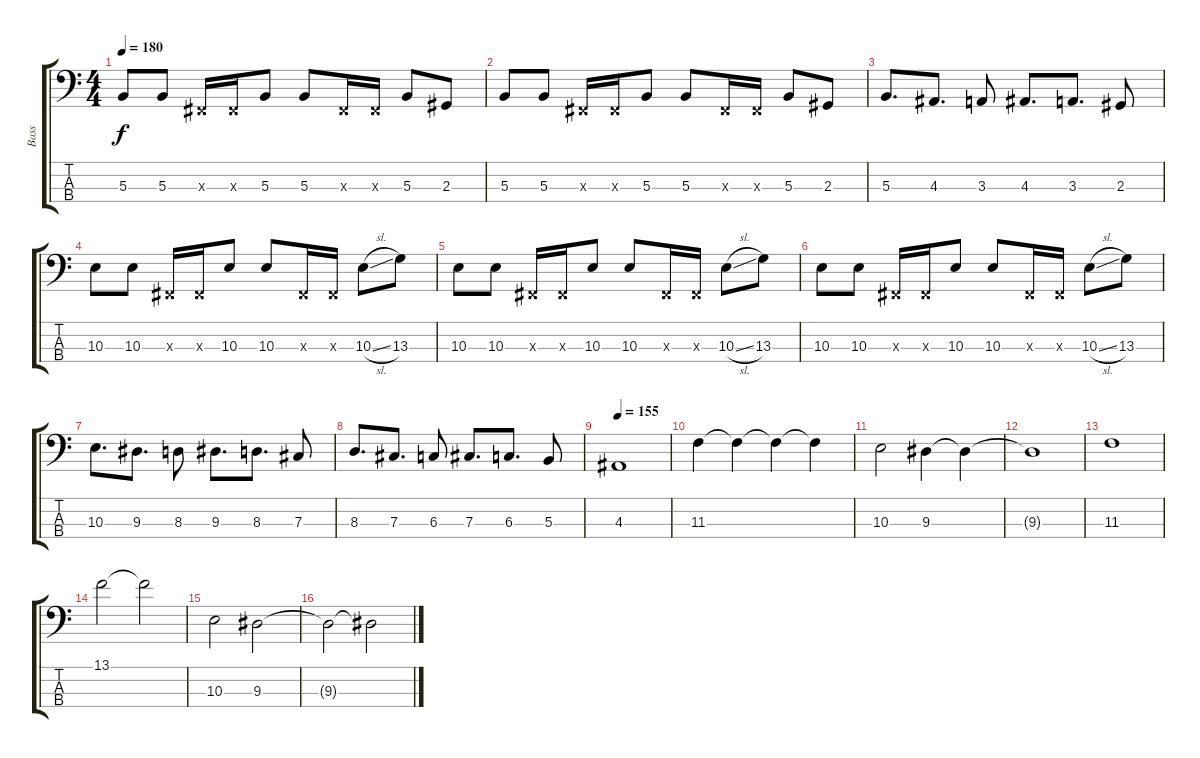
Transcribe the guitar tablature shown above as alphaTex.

\track ("Bass" "Bass") {instrument slapbass1}
\staff {score tabs}
\tuning (E2 B1 Gb1 B0) {hide}
\ts (4 4)
\tempo 180
\clef f4
\ks c
5.3.8{dy f} 5.3.8 0.3{x}.16 0.3{x}.16 5.3.8 5.3.8 0.3{x}.16 0.3{x}.16 5.3.8 2.3.8 |
5.3.8 5.3.8 0.3{x}.16 0.3{x}.16 5.3.8 5.3.8 0.3{x}.16 0.3{x}.16 5.3.8 2.3.8 |
5.3.8{d} 4.3.8{d} 3.3.8 4.3.8{d} 3.3.8{d} 2.3.8 |
10.3.8 10.3.8 0.3{x}.16 0.3{x}.16 10.3.8 10.3.8 0.3{x}.16 0.3{x}.16 10.3{sl}.8 13.3.8 |
10.3.8 10.3.8 0.3{x}.16 0.3{x}.16 10.3.8 10.3.8 0.3{x}.16 0.3{x}.16 10.3{sl}.8 13.3.8 |
10.3.8 10.3.8 0.3{x}.16 0.3{x}.16 10.3.8 10.3.8 0.3{x}.16 0.3{x}.16 10.3{sl}.8 13.3.8 |
10.3.8{d} 9.3.8{d} 8.3.8 9.3.8{d} 8.3.8{d} 7.3.8 |
8.3.8{d} 7.3.8{d} 6.3.8 7.3.8{d} 6.3.8{d} 5.3.8 |
\tempo 155
4.3.1 |
11.3.4 11.3{t}.4 11.3{t}.4 11.3{t}.4 |
10.3.2 9.3.4 9.3{t}.4 |
9.3{t}.1 |
11.3.1 |
13.1.2 13.1{t}.2 |
10.3.2 9.3.2 |
9.3{t}.2 9.3{t}.2
